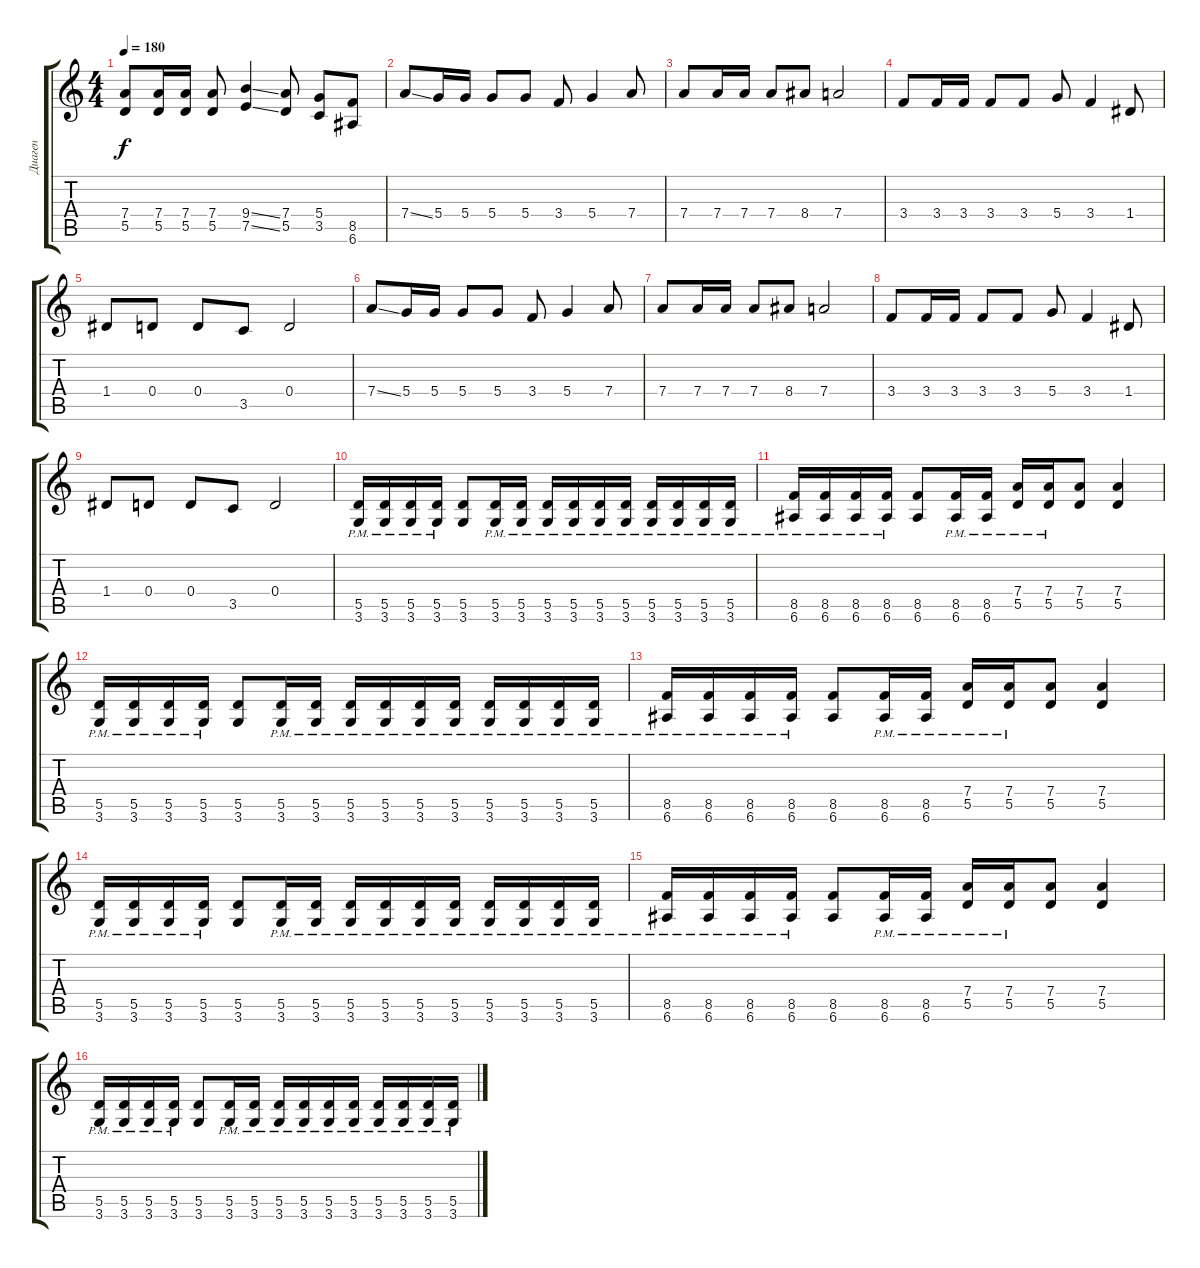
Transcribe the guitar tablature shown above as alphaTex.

\track ("Диаген" "Диаген") {instrument overdrivenguitar}
\staff {score tabs}
\tuning (E4 B3 G3 D3 A2 E2) {hide}
\ts (4 4)
\tempo 180
\clef g2
\ks c
(7.4 5.5).8{dy f} (7.4 5.5).16 (7.4 5.5).16 (7.4 5.5).8 (9.4{ss} 7.5{ss}).4 (7.4 5.5).8 (5.4 3.5).8 (8.5 6.6).8 |
7.4{ss}.8 5.4.16 5.4.16 5.4.8 5.4.8 3.4.8 5.4.4 7.4.8 |
7.4.8 7.4.16 7.4.16 7.4.8 8.4.8 7.4.2 |
3.4.8 3.4.16 3.4.16 3.4.8 3.4.8 5.4.8 3.4.4 1.4.8 |
1.4.8 0.4.8 0.4.8 3.5.8 0.4.2 |
7.4{ss}.8 5.4.16 5.4.16 5.4.8 5.4.8 3.4.8 5.4.4 7.4.8 |
7.4.8 7.4.16 7.4.16 7.4.8 8.4.8 7.4.2 |
3.4.8 3.4.16 3.4.16 3.4.8 3.4.8 5.4.8 3.4.4 1.4.8 |
1.4.8 0.4.8 0.4.8 3.5.8 0.4.2 |
(5.5{pm} 3.6{pm}).16 (5.5{pm} 3.6{pm}).16 (5.5{pm} 3.6{pm}).16 (5.5{pm} 3.6{pm}).16 (5.5 3.6).8 (5.5{pm} 3.6{pm}).16 (5.5{pm} 3.6{pm}).16 (5.5{pm} 3.6{pm}).16 (5.5{pm} 3.6{pm}).16 (5.5{pm} 3.6{pm}).16 (5.5{pm} 3.6{pm}).16 (5.5{pm} 3.6{pm}).16 (5.5{pm} 3.6{pm}).16 (5.5{pm} 3.6{pm}).16 (5.5{pm} 3.6{pm}).16 |
(8.5{pm} 6.6{pm}).16 (8.5{pm} 6.6{pm}).16 (8.5{pm} 6.6{pm}).16 (8.5{pm} 6.6{pm}).16 (8.5 6.6).8 (8.5{pm} 6.6{pm}).16 (8.5{pm} 6.6{pm}).16 (7.4{pm} 5.5{pm}).16 (7.4{pm} 5.5{pm}).16 (7.4 5.5).8 (7.4 5.5).4 |
(5.5{pm} 3.6{pm}).16 (5.5{pm} 3.6{pm}).16 (5.5{pm} 3.6{pm}).16 (5.5{pm} 3.6{pm}).16 (5.5 3.6).8 (5.5{pm} 3.6{pm}).16 (5.5{pm} 3.6{pm}).16 (5.5{pm} 3.6{pm}).16 (5.5{pm} 3.6{pm}).16 (5.5{pm} 3.6{pm}).16 (5.5{pm} 3.6{pm}).16 (5.5{pm} 3.6{pm}).16 (5.5{pm} 3.6{pm}).16 (5.5{pm} 3.6{pm}).16 (5.5{pm} 3.6{pm}).16 |
(8.5{pm} 6.6{pm}).16 (8.5{pm} 6.6{pm}).16 (8.5{pm} 6.6{pm}).16 (8.5{pm} 6.6{pm}).16 (8.5 6.6).8 (8.5{pm} 6.6{pm}).16 (8.5{pm} 6.6{pm}).16 (7.4{pm} 5.5{pm}).16 (7.4{pm} 5.5{pm}).16 (7.4 5.5).8 (7.4 5.5).4 |
(5.5{pm} 3.6{pm}).16 (5.5{pm} 3.6{pm}).16 (5.5{pm} 3.6{pm}).16 (5.5{pm} 3.6{pm}).16 (5.5 3.6).8 (5.5{pm} 3.6{pm}).16 (5.5{pm} 3.6{pm}).16 (5.5{pm} 3.6{pm}).16 (5.5{pm} 3.6{pm}).16 (5.5{pm} 3.6{pm}).16 (5.5{pm} 3.6{pm}).16 (5.5{pm} 3.6{pm}).16 (5.5{pm} 3.6{pm}).16 (5.5{pm} 3.6{pm}).16 (5.5{pm} 3.6{pm}).16 |
(8.5{pm} 6.6{pm}).16 (8.5{pm} 6.6{pm}).16 (8.5{pm} 6.6{pm}).16 (8.5{pm} 6.6{pm}).16 (8.5 6.6).8 (8.5{pm} 6.6{pm}).16 (8.5{pm} 6.6{pm}).16 (7.4{pm} 5.5{pm}).16 (7.4{pm} 5.5{pm}).16 (7.4 5.5).8 (7.4 5.5).4 |
(5.5{pm} 3.6{pm}).16 (5.5{pm} 3.6{pm}).16 (5.5{pm} 3.6{pm}).16 (5.5{pm} 3.6{pm}).16 (5.5 3.6).8 (5.5{pm} 3.6{pm}).16 (5.5{pm} 3.6{pm}).16 (5.5{pm} 3.6{pm}).16 (5.5{pm} 3.6{pm}).16 (5.5{pm} 3.6{pm}).16 (5.5{pm} 3.6{pm}).16 (5.5{pm} 3.6{pm}).16 (5.5{pm} 3.6{pm}).16 (5.5{pm} 3.6{pm}).16 (5.5{pm} 3.6{pm}).16
